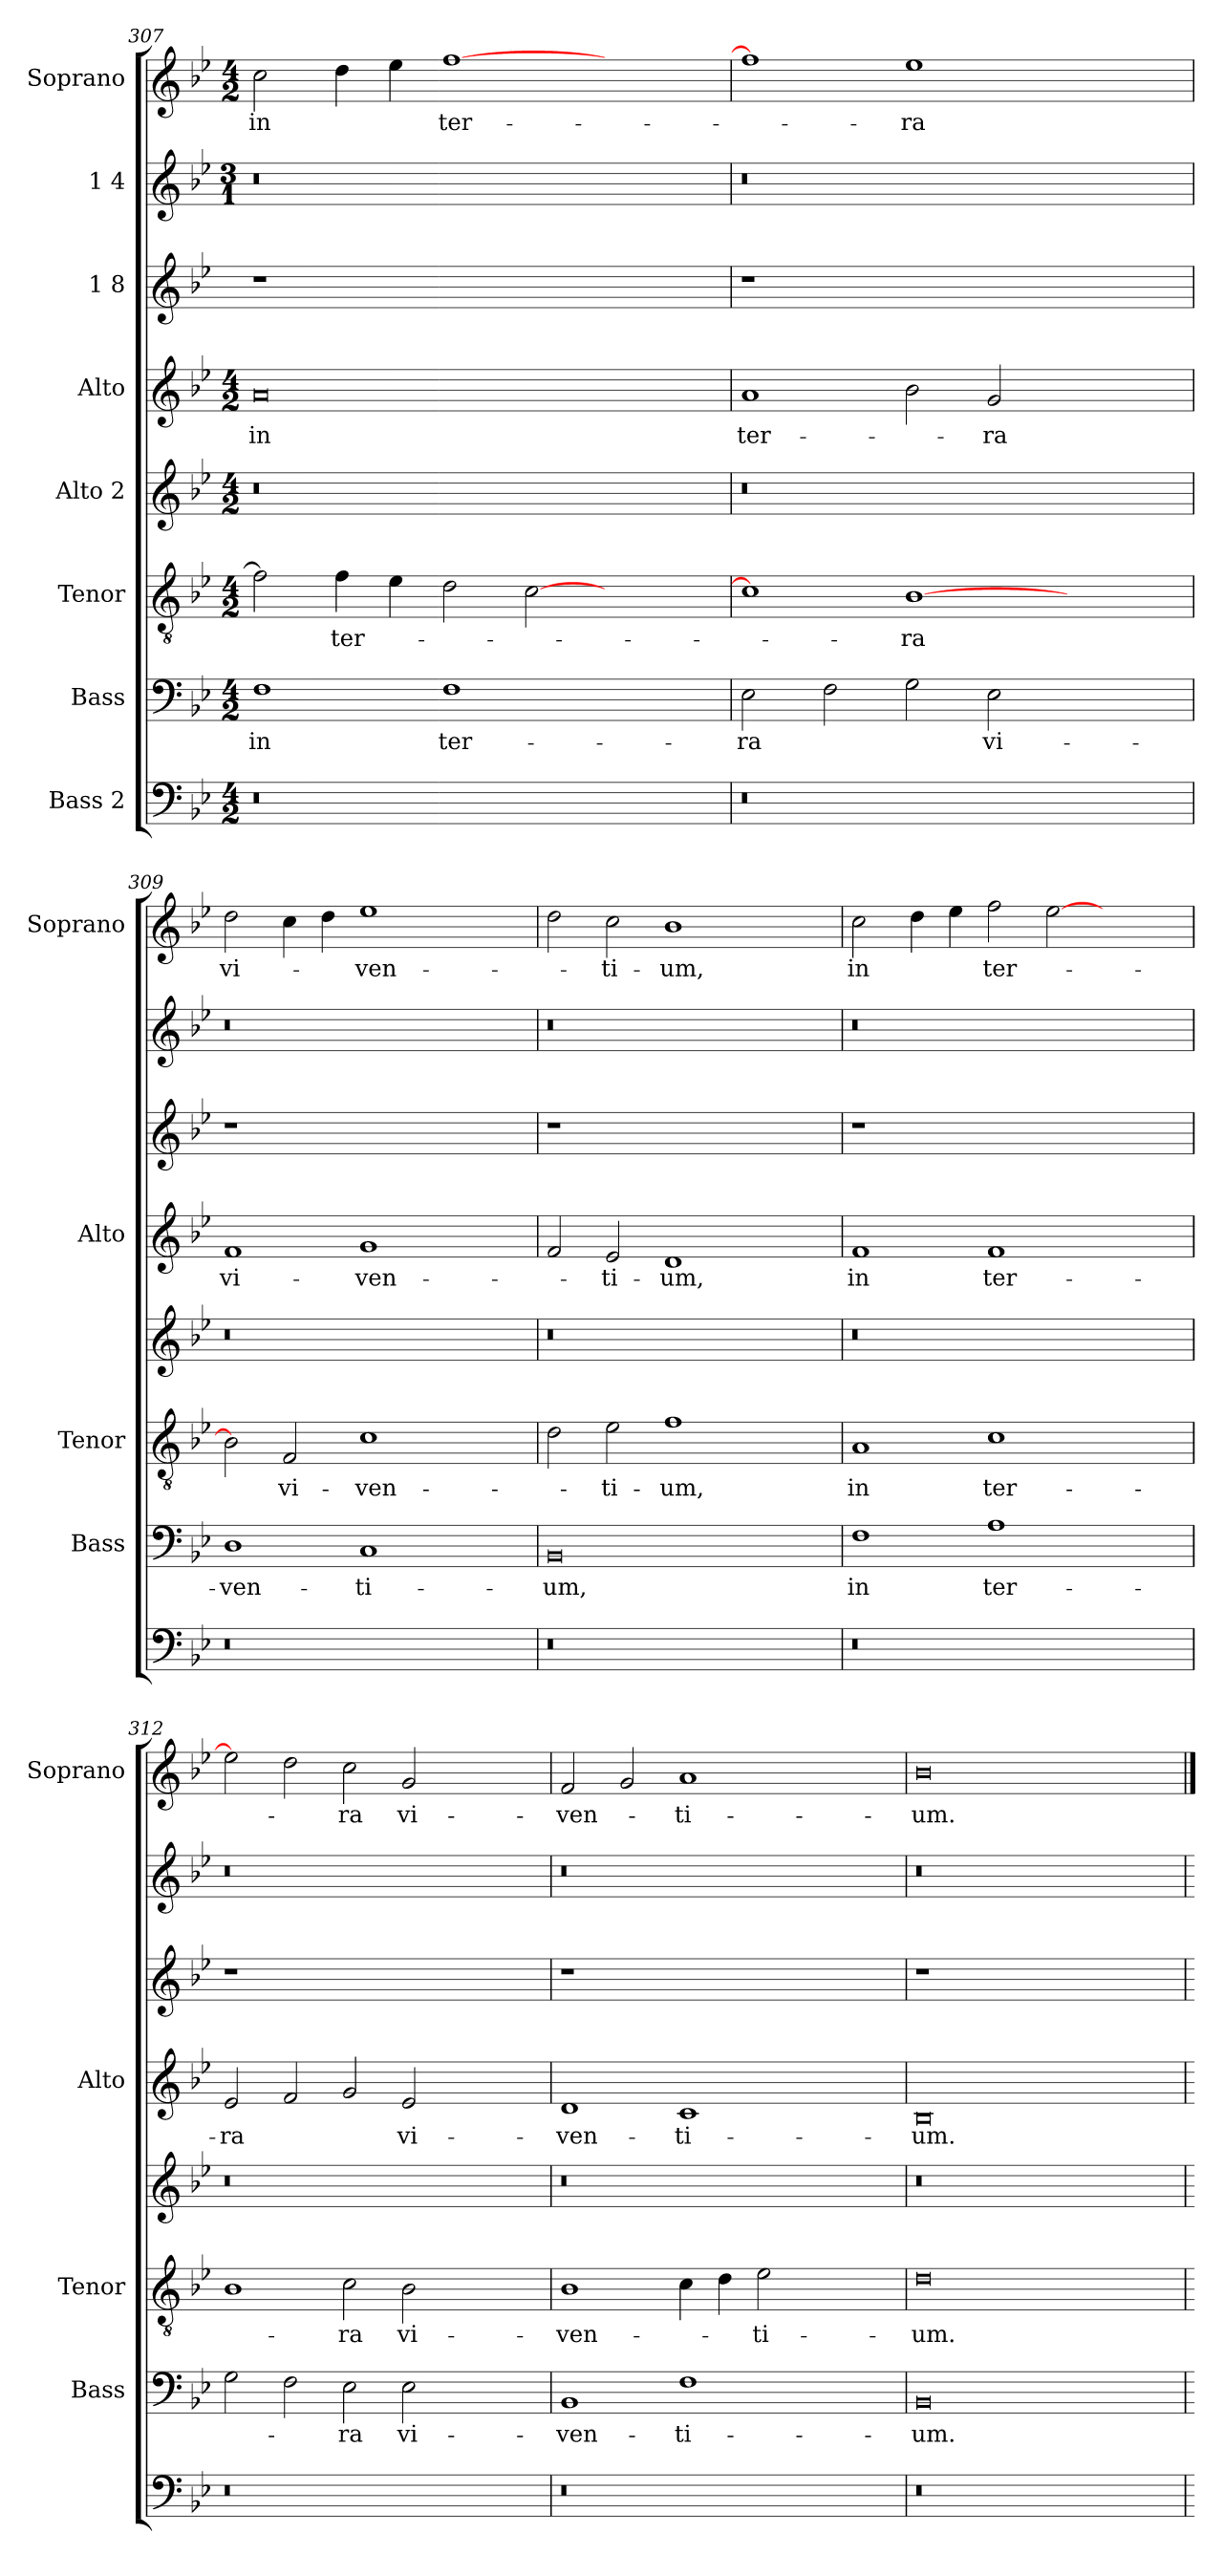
**kern	**kern	**text	**kern	**text	**kern	**kern	**text	**kern	**kern	**kern	**text
*part8	*part7	*part7	*part6	*part6	*part5	*part4	*part4	*part3	*part2	*part1	*part1
*staff8	*staff7	*staff7	*staff6	*staff6	*staff5	*staff4	*staff4	*staff3	*staff2	*staff1	*staff1
*I"Bass 2	*I"Bass	*	*I"Tenor	*	*I"Alto 2	*I"Alto	*	*I"1 8	*I"1 4	*I"Soprano	*
*	*I'Bass	*	*I'Tenor	*	*	*I'Alto	*	*	*	*I'Soprano	*
*clefF4	*clefF4	*	*clefGv2	*	*clefG2	*clefG2	*	*clefG2	*clefG2	*clefG2	*
*k[b-e-]	*k[b-e-]	*	*k[b-e-]	*	*k[b-e-]	*k[b-e-]	*	*k[b-e-]	*k[b-e-]	*k[b-e-]	*
*B-:	*B-:	*	*B-:	*	*B-:	*B-:	*	*B-:	*B-:	*B-:	*
*M4/2	*M4/2	*	*M4/2	*	*M4/2	*M4/2	*	*	*M3/1	*M4/2	*
=307	=307	=307	=307	=307	=307	=307	=307	=307	=307	=307	=307
!	!	!LO:LY:b:cj	!	!	!	!	!LO:LY:b:rj	!	!	!	!LO:LY:b:cj
0r	1F	in	2f\]	.	0r	0a	in	1r	0.r	2cc\	in
!	!	!	!	!LO:LY:b:cj	!	!	!	!	!	!	!
.	.	.	4f\	ter-	.	.	.	.	.	4dd\	.
.	.	.	4e-\	.	.	.	.	.	.	4ee-\	.
!	!	!LO:LY:b:cj	!	!	!	!	!	!	!	!	!LO:LY:b:cj
.	1F	ter-	2d\	.	.	.	.	0ryy	.	[>1ff	ter-
.	.	.	[>2c\	.	.	.	.	.	.	.	.
1ryy	1ryy	.	1ryy	.	1ryy	1ryy	.	.	.	1ryy	.
=308	=308	=308	=308	=308	=308	=308	=308	=308	=308	=308	=308
!	!	!LO:LY:b:cj	!	!	!	!	!LO:LY:b:cj	!	!	!	!
0r	2E-\	-ra	1c]	.	0r	1a	ter-	1r	0.r	1ff]	.
.	2F\	.	.	.	.	.	.	.	.	.	.
!	!	!	!	!LO:LY:b:cj	!	!	!	!	!	!	!LO:LY:b:cj
.	2G\	.	[>1B-	-ra	.	2b-\	.	0ryy	.	1ee-	-ra
!	!	!LO:LY:b:cj	!	!	!	!	!LO:LY:b:cj	!	!	!	!
.	2E-\	vi-	.	.	.	2g/	-ra	.	.	.	.
1ryy	1ryy	.	1ryy	.	1ryy	1ryy	.	.	.	1ryy	.
=309	=309	=309	=309	=309	=309	=309	=309	=309	=309	=309	=309
!	!	!LO:LY:b:cj	!	!	!	!	!LO:LY:b:cj	!	!	!	!LO:LY:b:cj
0r	1D	-ven-	2B-\]	.	0r	1f	vi-	1r	0.r	2dd\	vi-
!	!	!	!	!LO:LY:b:cj	!	!	!	!	!	!	!
.	.	.	2F/	vi-	.	.	.	.	.	4cc\	.
.	.	.	.	.	.	.	.	.	.	4dd\	.
!	!	!LO:LY:b:cj	!	!LO:LY:b:cj	!	!	!LO:LY:b:cj	!	!	!	!LO:LY:b:cj
.	1C	-ti-	1c	-ven-	.	1g	-ven-	0ryy	.	1ee-	-ven-
1ryy	1ryy	.	1ryy	.	1ryy	1ryy	.	.	.	1ryy	.
=310	=310	=310	=310	=310	=310	=310	=310	=310	=310	=310	=310
!	!	!LO:LY:b:cj	!	!	!	!	!	!	!	!	!
0r	0BB-	-um,	2d\	.	0r	2f/	.	1r	0.r	2dd\	.
!	!	!	!	!LO:LY:b:cj	!	!	!LO:LY:b:cj	!	!	!	!LO:LY:b:cj
.	.	.	2e-\	-ti-	.	2e-/	-ti-	.	.	2cc\	-ti-
!	!	!	!	!LO:LY:b:cj	!	!	!LO:LY:b:cj	!	!	!	!LO:LY:b:cj
.	.	.	1f	-um,	.	1d	-um,	0ryy	.	1b-	-um,
1ryy	1ryy	.	1ryy	.	1ryy	1ryy	.	.	.	1ryy	.
!!LO:LB:g=z
=311	=311	=311	=311	=311	=311	=311	=311	=311	=311	=311	=311
!	!	!LO:LY:b:cj	!	!LO:LY:b:cj	!	!	!LO:LY:b:cj	!	!	!	!LO:LY:b:cj
0r	1F	in	1A	in	0r	1f	in	1r	0.r	2cc\	in
.	.	.	.	.	.	.	.	.	.	4dd\	.
.	.	.	.	.	.	.	.	.	.	4ee-\	.
!	!	!LO:LY:b:cj	!	!LO:LY:b:cj	!	!	!LO:LY:b:cj	!	!	!	!LO:LY:b:cj
.	1A	ter-	1c	ter-	.	1f	ter-	0ryy	.	2ff\	ter-
.	.	.	.	.	.	.	.	.	.	[>2ee-\	.
1ryy	1ryy	.	1ryy	.	1ryy	1ryy	.	.	.	1ryy	.
=312	=312	=312	=312	=312	=312	=312	=312	=312	=312	=312	=312
!	!	!	!	!	!	!	!LO:LY:b:cj	!	!	!	!
0r	2G\	.	1B-	.	0r	2e-/	-ra	1r	0.r	2ee-\]	.
.	2F\	.	.	.	.	2f/	.	.	.	2dd\	.
!	!	!LO:LY:b:cj	!	!LO:LY:b:cj	!	!	!	!	!	!	!LO:LY:b:cj
.	2E-\	-ra	2c\	-ra	.	2g/	.	0ryy	.	2cc\	-ra
!	!	!LO:LY:b:cj	!	!LO:LY:b:cj	!	!	!LO:LY:b:cj	!	!	!	!LO:LY:b:cj
.	2E-\	vi-	2B-\	vi-	.	2e-/	vi-	.	.	2g/	vi-
1ryy	1ryy	.	1ryy	.	1ryy	1ryy	.	.	.	1ryy	.
=313	=313	=313	=313	=313	=313	=313	=313	=313	=313	=313	=313
!	!	!LO:LY:b:cj	!	!LO:LY:b:cj	!	!	!LO:LY:b:cj	!	!	!	!LO:LY:b:cj
0r	1BB-	-ven-	1B-	-ven-	0r	1d	-ven-	1r	0.r	2f/	-ven-
.	.	.	.	.	.	.	.	.	.	2g/	.
!	!	!LO:LY:b:cj	!	!	!	!	!LO:LY:b:cj	!	!	!	!LO:LY:b:cj
.	1F	-ti-	4c\	.	.	1c	-ti-	0ryy	.	1a	-ti-
.	.	.	4d\	.	.	.	.	.	.	.	.
!	!	!	!	!LO:LY:b:cj	!	!	!	!	!	!	!
.	.	.	2e-\	-ti-	.	.	.	.	.	.	.
1ryy	1ryy	.	1ryy	.	1ryy	1ryy	.	.	.	1ryy	.
=314	=314	=314	=314	=314	=314	=314	=314	=314	=314	=314	=314
!	!	!LO:LY:b:cj	!	!LO:LY:b:cj	!	!	!LO:LY:b:cj	!	!	!	!LO:LY:b:cj
0r	0BB-	-um.	0d	-um.	0r	0B-	-um.	1r	0.r	0b-	-um.
.	.	.	.	.	.	.	.	0ryy	.	.	.
1ryy	1ryy	.	1ryy	.	1ryy	1ryy	.	.	.	1ryy	.
=	=	==	=	==	=	=	==	=	=	==	==
*-	*-	*-	*-	*-	*-	*-	*-	*-	*-	*-	*-
